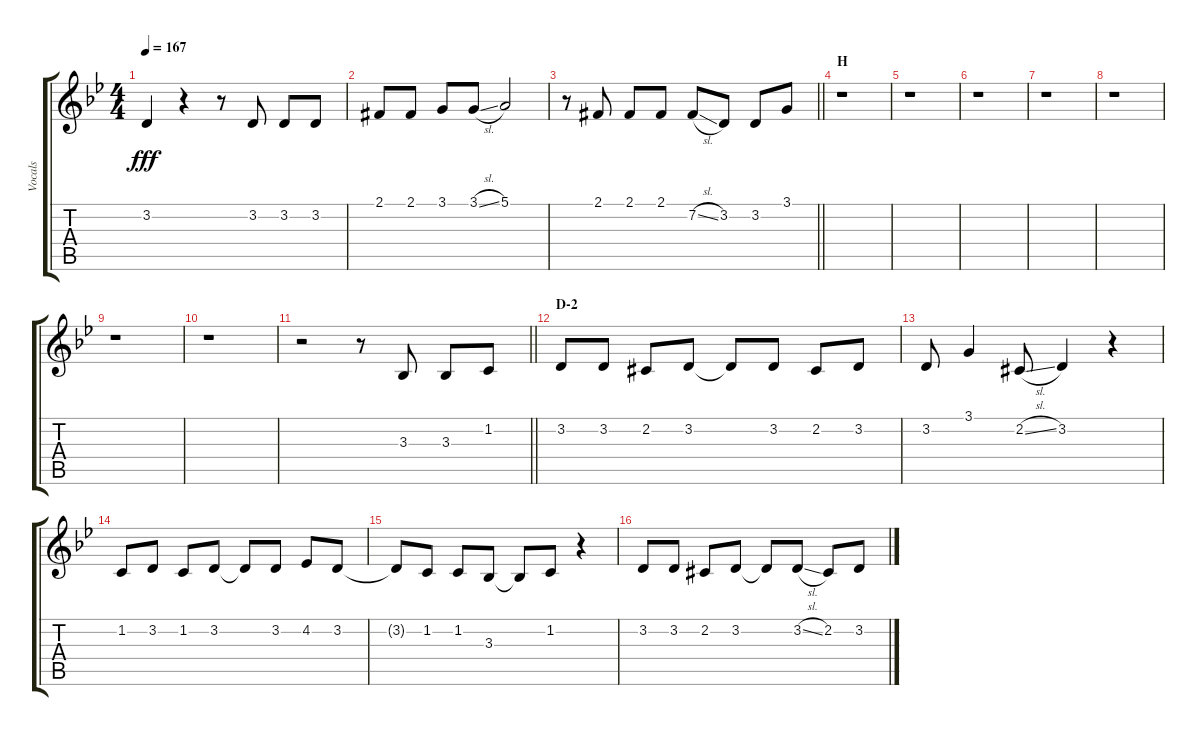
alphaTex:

\track ("Vocals" "Vocals") {instrument voiceoohs}
\staff {score tabs}
\tuning (E4 B3 G3 D3 A2 E2) {hide}
\ts (4 4)
\tempo 167
\clef g2
\ks bb
3.2.4{dy fff} r.4 r.8 3.2.8 3.2.8 3.2.8 |
2.1{acc #}.8 2.1{acc #}.8 3.1.8 3.1{sl}.8 5.1.2 |
\barLineRight lightlight
r.8 2.1{acc #}.8 2.1{acc #}.8 2.1{acc #}.8 7.2{sl acc #}.8 3.2.8 3.2.8 3.1.8 |
\section ("" "H")
r.1 |
r.1 |
r.1 |
r.1 |
r.1 |
r.1 |
r.1 |
\barLineRight lightlight
r.2 r.8 3.3.8 3.3.8 1.2.8 |
\section ("" "D-2")
3.2.8 3.2.8 2.2{acc #}.8 3.2.8 3.2{t}.8 3.2.8 2.2{acc #}.8 3.2.8 |
3.2.8 3.1.4 2.2{sl acc #}.8 3.2.4 r.4 |
1.2.8 3.2.8 1.2.8 3.2.8 3.2{t}.8 3.2.8 4.2.8 3.2.8 |
3.2{t}.8 1.2.8 1.2.8 3.3.8 3.3{t}.8 1.2.8 r.4 |
3.2.8 3.2.8 2.2{acc #}.8 3.2.8 3.2{t}.8 3.2{sl}.8 2.2{acc #}.8 3.2.8
